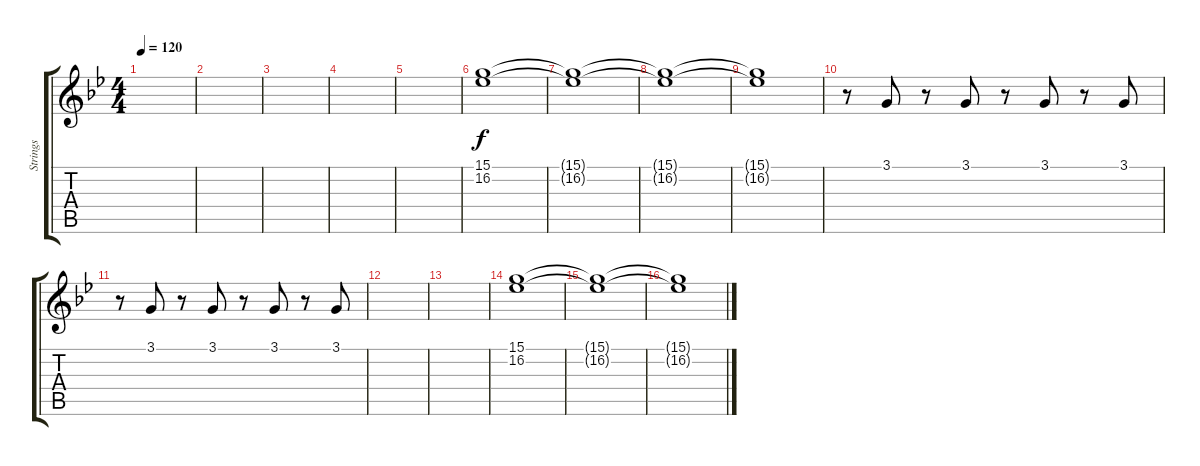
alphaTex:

\track ("Strings" "Strings") {instrument synthstrings1}
\staff {score tabs}
\tuning (E4 B3 G3 D3 A2 E2) {hide}
\ts (4 4)
\tempo 120
\clef g2
\ks bb
|
|
|
|
|
(15.1 16.2).1{volume 10} |
(15.1{t} 16.2{t}).1 |
(15.1{t} 16.2{t}).1 |
(15.1{t} 16.2{t}).1 |
r.8 3.1.8{volume 15} r.8 3.1.8 r.8 3.1.8 r.8 3.1.8 |
r.8 3.1.8 r.8 3.1.8 r.8 3.1.8 r.8 3.1.8 |
|
|
(15.1 16.2).1{volume 10} |
(15.1{t} 16.2{t}).1 |
(15.1{t} 16.2{t}).1
